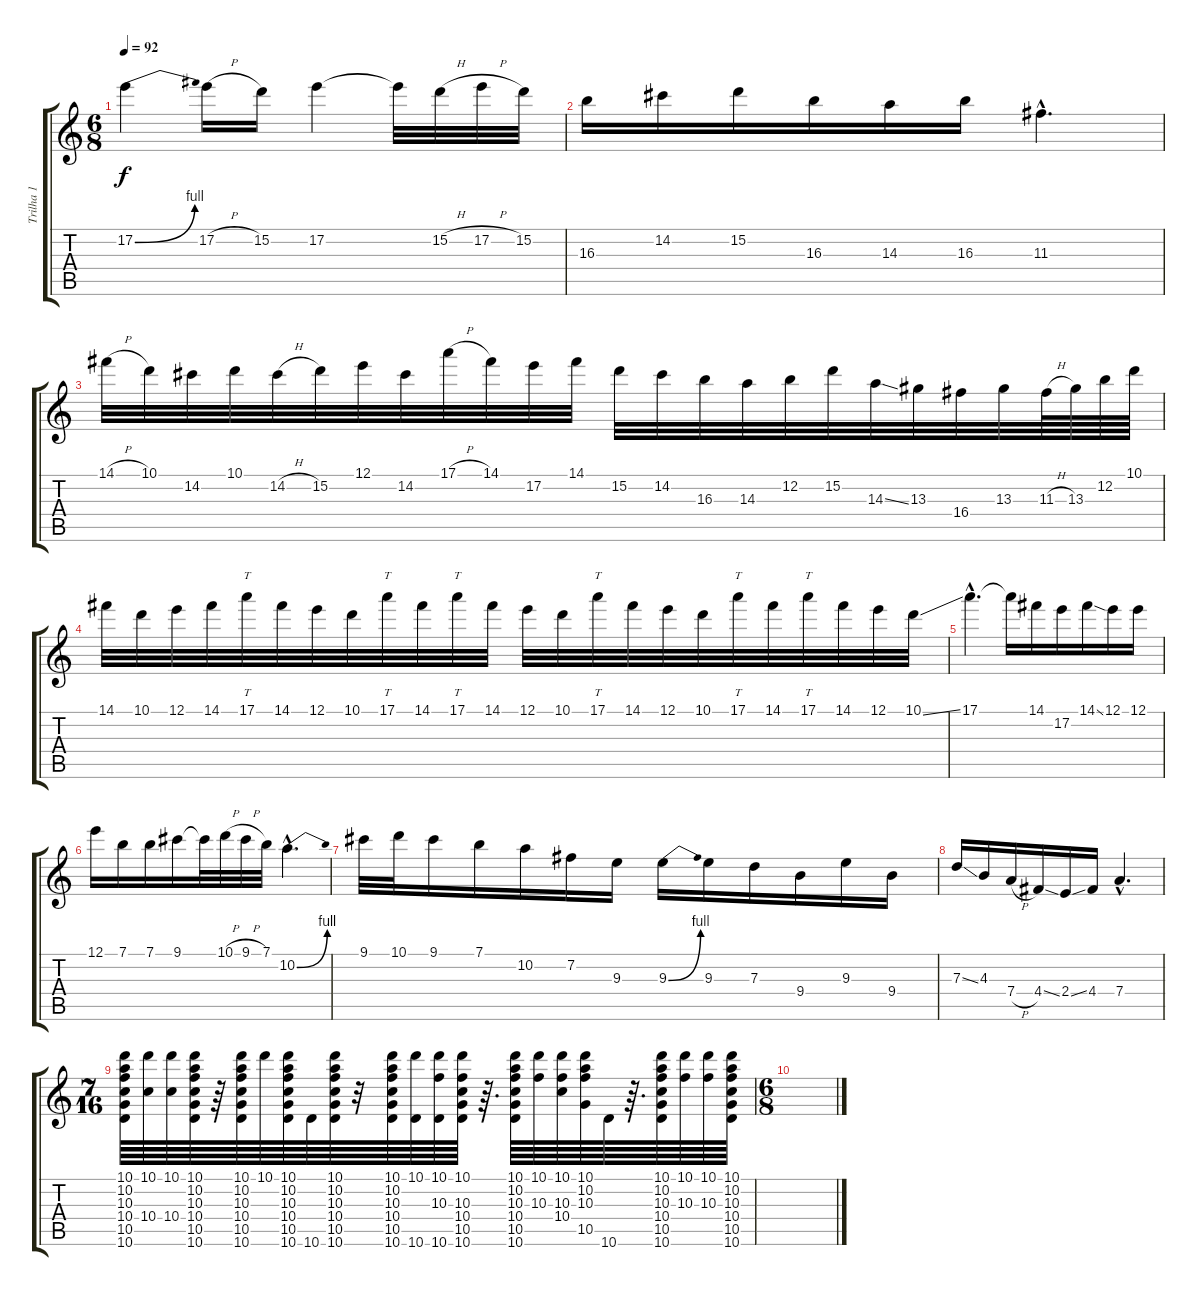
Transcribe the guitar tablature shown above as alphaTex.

\track ("Trilha 1" "Trilha 1") {instrument distortionguitar}
\staff {score tabs}
\tuning (E4 B3 G3 D3 A2 E2) {hide}
\ts (6 8)
\tempo 92
\clef g2
\ks c
17.2{be (bend 0 0 60 4)}.4{dy f} 17.2{h}.16 15.2.16 17.2.4 17.2{t}.32 15.2{h}.32 17.2{h}.32 15.2.32 |
16.3.16 14.2.16 15.2.16 16.3.16 14.3.16 16.3.16 11.3{hac}.4{d} |
14.1{h}.32 10.1.32 14.2.32 10.1.32 14.2{h}.32 15.2.32 12.1.32 14.2.32 17.1{h}.32 14.1.32 17.2.32 14.1.32 15.2.32 14.2.32 16.3.32 14.3.32 12.2.32 15.2.32 14.3{ss}.32 13.3.32 16.4.32 13.3.32 11.3{h}.64 13.3.64 12.2.64 10.1.64 |
14.1.32 10.1.32 12.1.32 14.1.32 17.1.32{tt} 14.1.32 12.1.32 10.1.32 17.1.32{tt} 14.1.32 17.1.32{tt} 14.1.32 12.1.32 10.1.32 17.1.32{tt} 14.1.32 12.1.32 10.1.32 17.1.32{tt} 14.1.32 17.1.32{tt} 14.1.32 12.1.32 10.1{ss}.32 |
17.1{hac}.4{d} 17.1{t}.16 14.1.16 17.2.16 14.1{ss}.16 12.1.16 12.1.16 |
12.1.16 7.1.16 7.1.16 9.1.16 9.1{t}.32 10.1{h}.32 9.1{h}.32 7.1.32 10.2{be (bend 0 0 60 4) hac}.4{d} |
9.1.32 10.1.32 9.1.16 7.1.16 10.2.16 7.2.16 9.3.16 9.3{be (bend 0 0 60 4)}.16 9.3.16 7.3.16 9.4.16 9.3.16 9.4.16 |
7.3{ss}.16 4.3.16 7.4{h}.16 4.4{ss}.16 2.4{ss}.16 4.4.16 7.4{hac}.4{d} |
\ts (7 16)
(10.1 10.2 10.3 10.4 10.5 10.6).64 (10.1 10.4).64 (10.1 10.4).64 (10.1 10.2 10.3 10.4 10.5 10.6).64 r.64 (10.1 10.2 10.3 10.4 10.5 10.6).64 10.1.64 (10.1 10.2 10.3 10.4 10.5 10.6).64 10.6.64 (10.1 10.2 10.3 10.4 10.5 10.6).64 r.32 (10.1 10.2 10.3 10.4 10.5 10.6).64 (10.1 10.6).64 (10.1 10.3 10.6).64 (10.1 10.3 10.4 10.5 10.6).64 r.64{d} (10.1 10.2 10.3 10.4 10.5 10.6).64 (10.1 10.3).64 (10.1 10.3 10.4).64 (10.1 10.2 10.3 10.5).64 10.6.64 r.64{d} (10.1 10.2 10.3 10.4 10.5 10.6).64 (10.1 10.3).64 (10.1 10.3).64 (10.1 10.2 10.3 10.4 10.5 10.6).64 |
\ts (6 8)
